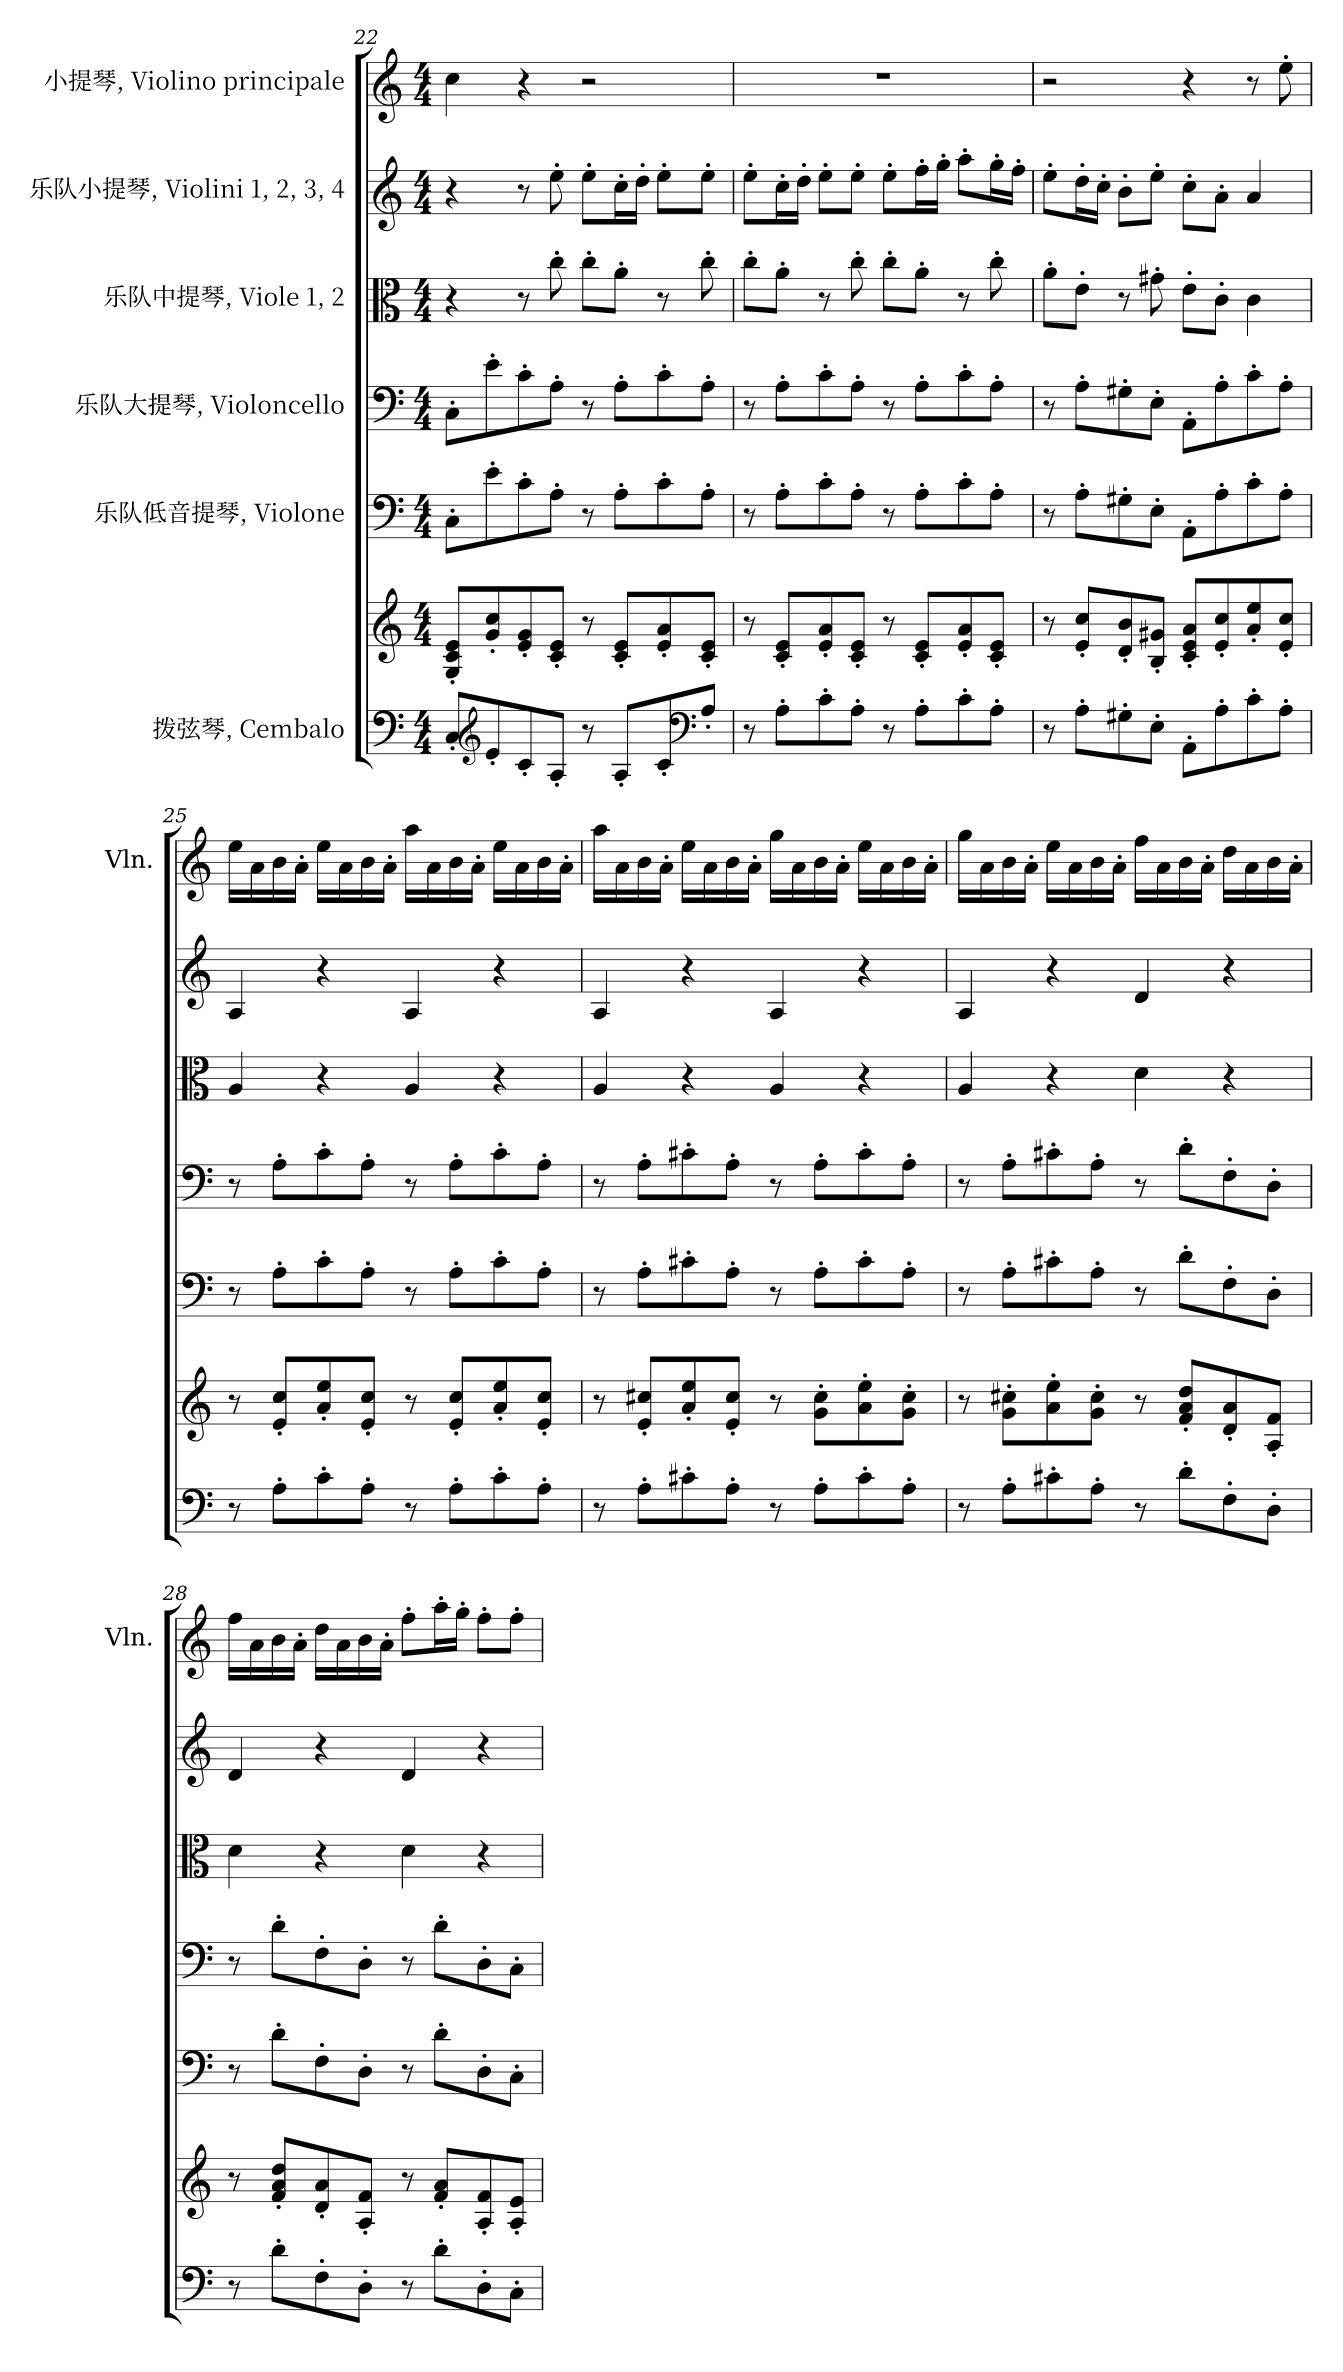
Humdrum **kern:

**kern	**kern	**kern	**kern	**kern	**kern	**kern
*part6	*part6	*part5	*part4	*part3	*part2	*part1
*staff7	*staff6	*staff5	*staff4	*staff3	*staff2	*staff1
*I"拨弦琴, Cembalo	*	*I"乐队低音提琴, Violone	*I"乐队大提琴, Violoncello	*I"乐队中提琴, Viole 1, 2	*I"乐队小提琴, Violini 1, 2, 3, 4	*I"小提琴, Violino principale
*	*	*	*	*	*	*I'Vln.
!!LO:PB:g=z
*clefF4	*clefG2	*clefF4	*clefF4	*clefC3	*clefG2	*clefG2
*	*	*ITrd7c12	*	*	*	*
*k[]	*k[]	*k[]	*k[]	*k[]	*k[]	*k[]
*M4/4	*M4/4	*M4/4	*M4/4	*M4/4	*M4/4	*M4/4
=22	=22	=22	=22	=22	=22	=22
8C'/L	8G/' 8c/' 8e/'L	8CC'\L	8C'\L	4r	4r	4cc\
*clefG2	*	*	*	*	*	*
8e'/	8g/' 8cc/'	8E'\	8e'\	.	.	.
8c'/	8e/' 8g/'	8C'\	8c'\	8r	8r	4r
8A'/J	8c/' 8e/'J	8AA'\J	8A'\J	8cc'\	8ee'\	.
8r	8r	8r	8r	8cc'\L	8ee'\L	2r
8A'/L	8c/' 8e/'L	8AA'\L	8A'\L	8a'\J	16cc'\L	.
.	.	.	.	.	16dd'\JJ	.
8c'/	8e/' 8a/'	8C'\	8c'\	8r	8ee'\L	.
*clefF4	*	*	*	*	*	*
8A'/J	8c/' 8e/'J	8AA'\J	8A'\J	8cc'\	8ee'\J	.
=23	=23	=23	=23	=23	=23	=23
8r	8r	8r	8r	8cc'\L	8ee'\L	1r
8A'\L	8c/' 8e/'L	8AA'\L	8A'\L	8a'\J	16cc'\L	.
.	.	.	.	.	16dd'\JJ	.
8c'\	8e/' 8a/'	8C'\	8c'\	8r	8ee'\L	.
8A'\J	8c/' 8e/'J	8AA'\J	8A'\J	8cc'\	8ee'\J	.
8r	8r	8r	8r	8cc'\L	8ee'\L	.
8A'\L	8c/' 8e/'L	8AA'\L	8A'\L	8a'\J	16ff'\L	.
.	.	.	.	.	16gg'\JJ	.
8c'\	8e/' 8a/'	8C'\	8c'\	8r	8aa'\L	.
8A'\J	8c/' 8e/'J	8AA'\J	8A'\J	8cc'\	16gg'\L	.
.	.	.	.	.	16ff'\JJ	.
=24	=24	=24	=24	=24	=24	=24
8r	8r	8r	8r	8a'\L	8ee'\L	2r
8A'\L	8e/' 8cc/'L	8AA'\L	8A'\L	8e'\J	16dd'\L	.
.	.	.	.	.	16cc'\JJ	.
8G#X'\	8d/' 8b/'	8GG#X'\	8G#X'\	8r	8b'\L	.
8E'\J	8B/' 8g#X/'J	8EE'\J	8E'\J	8g#X'\	8ee'\J	.
8AA'\L	8c/' 8e/' 8a/'L	8AAA'\L	8AA'\L	8e'\L	8cc'\L	4r
8A'\	8e/' 8cc/'	8AA'\	8A'\	8c'\J	8a'\J	.
8c'\	8a/' 8ee/'	8C'\	8c'\	4c\	4a/	8r
8A'\J	8e/' 8cc/'J	8AA'\J	8A'\J	.	.	8ee'\
!!LO:PB:g=z
=25	=25	=25	=25	=25	=25	=25
8r	8r	8r	8r	4A/	4A/	16ee\LL
.	.	.	.	.	.	16a\
8A'\L	8e/' 8cc/'L	8AA'\L	8A'\L	.	.	16b\
.	.	.	.	.	.	16a'\JJ
8c'\	8a/' 8ee/'	8C'\	8c'\	4r	4r	16ee\LL
.	.	.	.	.	.	16a\
8A'\J	8e/' 8cc/'J	8AA'\J	8A'\J	.	.	16b\
.	.	.	.	.	.	16a'\JJ
8r	8r	8r	8r	4A/	4A/	16aa\LL
.	.	.	.	.	.	16a\
8A'\L	8e/' 8cc/'L	8AA'\L	8A'\L	.	.	16b\
.	.	.	.	.	.	16a'\JJ
8c'\	8a/' 8ee/'	8C'\	8c'\	4r	4r	16ee\LL
.	.	.	.	.	.	16a\
8A'\J	8e/' 8cc/'J	8AA'\J	8A'\J	.	.	16b\
.	.	.	.	.	.	16a'\JJ
=26	=26	=26	=26	=26	=26	=26
8r	8r	8r	8r	4A/	4A/	16aa\LL
.	.	.	.	.	.	16a\
8A'\L	8e/' 8cc#X/'L	8AA'\L	8A'\L	.	.	16b\
.	.	.	.	.	.	16a'\JJ
8c#X'\	8a/' 8ee/'	8C#X'\	8c#X'\	4r	4r	16ee\LL
.	.	.	.	.	.	16a\
8A'\J	8e/' 8cc#/'J	8AA'\J	8A'\J	.	.	16b\
.	.	.	.	.	.	16a'\JJ
8r	8r	8r	8r	4A/	4A/	16gg\LL
.	.	.	.	.	.	16a\
8A'\L	8g\' 8cc#\'L	8AA'\L	8A'\L	.	.	16b\
.	.	.	.	.	.	16a'\JJ
8c#'\	8a\' 8ee\'	8C#'\	8c#'\	4r	4r	16ee\LL
.	.	.	.	.	.	16a\
8A'\J	8g\' 8cc#\'J	8AA'\J	8A'\J	.	.	16b\
.	.	.	.	.	.	16a'\JJ
!!LO:PB:g=z
=27	=27	=27	=27	=27	=27	=27
8r	8r	8r	8r	4A/	4A/	16gg\LL
.	.	.	.	.	.	16a\
8A'\L	8g\' 8cc#X\'L	8AA'\L	8A'\L	.	.	16b\
.	.	.	.	.	.	16a'\JJ
8c#X'\	8a\' 8ee\'	8C#X'\	8c#X'\	4r	4r	16ee\LL
.	.	.	.	.	.	16a\
8A'\J	8g\' 8cc#\'J	8AA'\J	8A'\J	.	.	16b\
.	.	.	.	.	.	16a'\JJ
8r	8r	8r	8r	4d\	4d/	16ff\LL
.	.	.	.	.	.	16a\
8d'\L	8f/' 8a/' 8dd/'L	8D'\L	8d'\L	.	.	16b\
.	.	.	.	.	.	16a'\JJ
8F'\	8d/' 8a/'	8FF'\	8F'\	4r	4r	16dd\LL
.	.	.	.	.	.	16a\
8D'\J	8A/' 8f/'J	8DD'\J	8D'\J	.	.	16b\
.	.	.	.	.	.	16a'\JJ
=28	=28	=28	=28	=28	=28	=28
8r	8r	8r	8r	4d\	4d/	16ff\LL
.	.	.	.	.	.	16a\
8d'\L	8f/' 8a/' 8dd/'L	8D'\L	8d'\L	.	.	16b\
.	.	.	.	.	.	16a'\JJ
8F'\	8d/' 8a/'	8FF'\	8F'\	4r	4r	16dd\LL
.	.	.	.	.	.	16a\
8D'\J	8A/' 8f/'J	8DD'\J	8D'\J	.	.	16b\
.	.	.	.	.	.	16a'\JJ
8r	8r	8r	8r	4d\	4d/	8ff'\L
8d'\L	8f/' 8a/'L	8D'\L	8d'\L	.	.	16aa'\L
.	.	.	.	.	.	16gg'\JJ
8D'\	8A/' 8f/'	8DD'\	8D'\	4r	4r	8ff'\L
8C'\J	8A/' 8e/'J	8CC'\J	8C'\J	.	.	8ff'\J
=	=	=	=	=	=	=
*-	*-	*-	*-	*-	*-	*-
